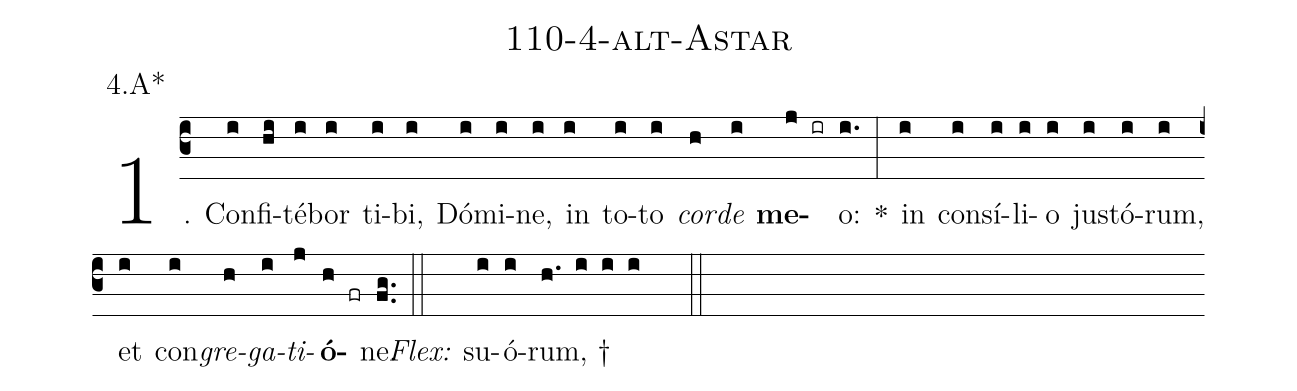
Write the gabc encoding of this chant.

name: 110-4-alt-Astar;
annotation: 4.A*;
%%
(c3)1. Con(i)fi(hi)té(i)bor(i) ti(i)bi,(i) Dó(i)mi(i)ne,(i) in(i) to(i)to(i) <i>cor</i>(h)<i>de</i>(i) <b>me</b>(j ir)o:(i.) *(:) in(i) con(i)sí(i)li(i)o(i) jus(i)tó(i)rum,(i) et(i) con(i)<i>gre</i>(h)<i>ga</i>(i)<i>ti</i>(j)<b>ó</b>(h fr)ne.(fg..) (::)
<i>Flex:</i>()  su(i)ó(i)rum, †(h. i i i  ::)
